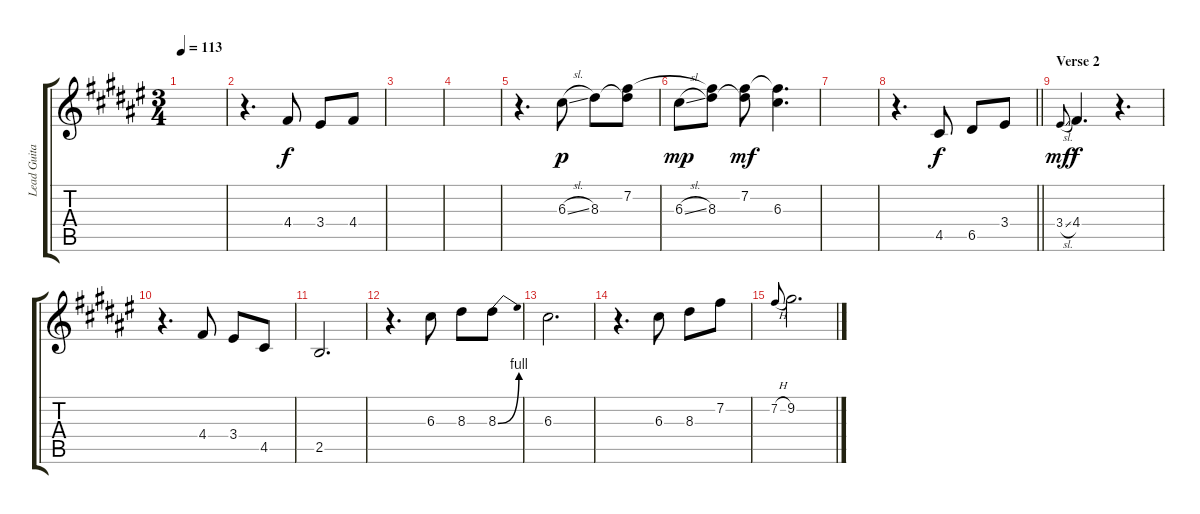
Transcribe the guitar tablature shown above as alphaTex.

\track ("Lead Guitar" "Lead Guita") {instrument electricguitarclean}
\staff {score tabs}
\tuning (E4 B3 G3 D3 A2 E2) {hide}
\ts (3 4)
\tempo 113
\clef g2
\ks f#
|
r.4{d} 4.4.8 3.4.8 4.4.8 |
|
|
r.4{d} 6.3{sl}.8{dy p} 8.3.8 (7.2 8.3{t}).8 |
6.3{sl}.8{dy mp} (7.2{t} 8.3).8 (7.2 8.3{t}).8{dy mf} (7.2{t} 6.3).4{d} |
|
\barLineRight lightlight
r.4{d} 4.5.8{dy f} 6.5.8 3.4.8 |
\section ("" "Verse 2")
3.4{sl}.8{gr onbeat dy mf} 4.4.4{d dy f} r.4{d} |
r.4{d} 4.4.8 3.4.8 4.5.8 |
2.5.2{d} |
r.4{d} 6.3.8 8.3.8 8.3{be (bend 0 0 60 4)}.8 |
6.3.2{d} |
r.4{d} 6.3.8 8.3.8 7.2.8 |
7.2{h}.8{gr onbeat} 9.2.2{d}
